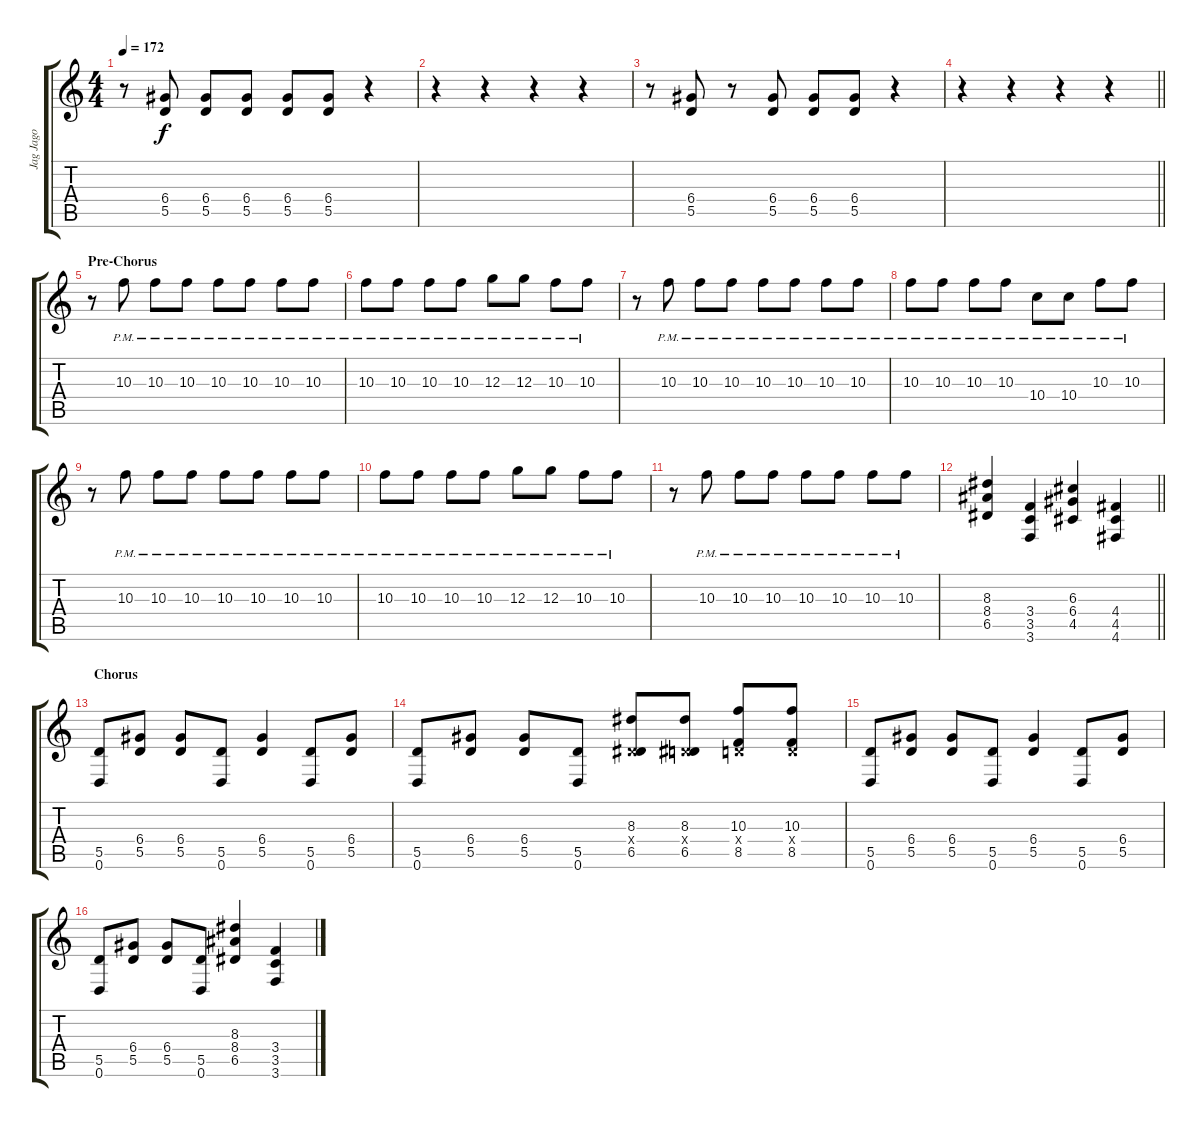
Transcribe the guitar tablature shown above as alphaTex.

\track ("Jag Jago" "Jag Jago") {instrument distortionguitar}
\staff {score tabs}
\tuning (E4 B3 G3 D3 A2 D2) {hide}
\ts (4 4)
\tempo 172
\clef g2
\ks c
r.8{dy f} (6.4 5.5).8 (6.4 5.5).8 (6.4 5.5).8 (6.4 5.5).8 (6.4 5.5).8 r.4 |
r.4 r.4 r.4 r.4 |
r.8 (6.4 5.5).8 r.8 (6.4 5.5).8 (6.4 5.5).8 (6.4 5.5).8 r.4 |
\barLineRight lightlight
r.4 r.4 r.4 r.4 |
\section ("" "Pre-Chorus")
r.8 10.3{pm}.8 10.3{pm}.8 10.3{pm}.8 10.3{pm}.8 10.3{pm}.8 10.3{pm}.8 10.3{pm}.8 |
10.3{pm}.8 10.3{pm}.8 10.3{pm}.8 10.3{pm}.8 12.3{pm}.8 12.3{pm}.8 10.3{pm}.8 10.3{pm}.8 |
r.8 10.3{pm}.8 10.3{pm}.8 10.3{pm}.8 10.3{pm}.8 10.3{pm}.8 10.3{pm}.8 10.3{pm}.8 |
10.3{pm}.8 10.3{pm}.8 10.3{pm}.8 10.3{pm}.8 10.4{pm}.8 10.4{pm}.8 10.3{pm}.8 10.3{pm}.8 |
r.8 10.3{pm}.8 10.3{pm}.8 10.3{pm}.8 10.3{pm}.8 10.3{pm}.8 10.3{pm}.8 10.3{pm}.8 |
10.3{pm}.8 10.3{pm}.8 10.3{pm}.8 10.3{pm}.8 12.3{pm}.8 12.3{pm}.8 10.3{pm}.8 10.3{pm}.8 |
r.8 10.3{pm}.8 10.3{pm}.8 10.3{pm}.8 10.3{pm}.8 10.3{pm}.8 10.3{pm}.8 10.3{pm}.8 |
\barLineRight lightlight
(8.3 8.4 6.5).4 (3.4 3.5 3.6).4 (6.3 6.4 4.5).4 (4.4 4.5 4.6).4 |
\section ("" "Chorus")
(5.5 0.6).8 (6.4 5.5).8 (6.4 5.5).8 (5.5 0.6).8 (6.4 5.5).4 (5.5 0.6).8 (6.4 5.5).8 |
(5.5 0.6).8 (6.4 5.5).8 (6.4 5.5).8 (5.5 0.6).8 (8.3 0.4{x} 6.5).8 (8.3 0.4{x} 6.5).8 (10.3 0.4{x} 8.5).8 (10.3 0.4{x} 8.5).8 |
(5.5 0.6).8 (6.4 5.5).8 (6.4 5.5).8 (5.5 0.6).8 (6.4 5.5).4 (5.5 0.6).8 (6.4 5.5).8 |
(5.5 0.6).8 (6.4 5.5).8 (6.4 5.5).8 (5.5 0.6).8 (8.3 8.4 6.5).4 (3.4 3.5 3.6).4
